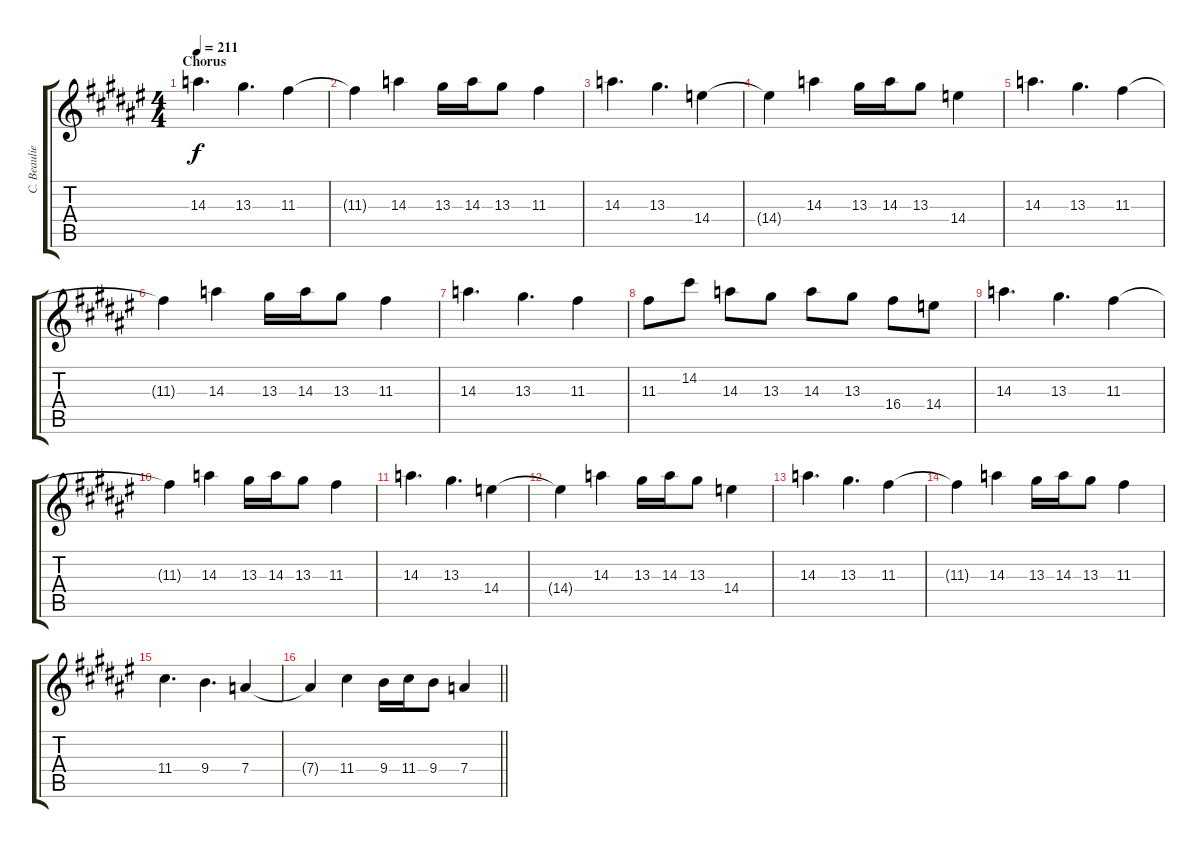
\track ("C. Beaulieu" "C. Beaulie") {instrument overdrivenguitar}
\staff {score tabs}
\tuning (E4 B3 G3 D3 A2 D2) {hide}
\ts (4 4)
\section ("" "Chorus")
\tempo 211
\clef g2
\ks d#minor
14.3.4{d dy f} 13.3.4{d} 11.3.4 |
11.3{t}.4 14.3.4 13.3.16 14.3.16 13.3.8 11.3.4 |
14.3.4{d} 13.3.4{d} 14.4.4 |
14.4{t}.4 14.3.4 13.3.16 14.3.16 13.3.8 14.4.4 |
14.3.4{d} 13.3.4{d} 11.3.4 |
11.3{t}.4 14.3.4 13.3.16 14.3.16 13.3.8 11.3.4 |
14.3.4{d} 13.3.4{d} 11.3.4 |
11.3.8 14.2.8 14.3.8 13.3.8 14.3.8 13.3.8 16.4.8 14.4.8 |
14.3.4{d} 13.3.4{d} 11.3.4 |
11.3{t}.4 14.3.4 13.3.16 14.3.16 13.3.8 11.3.4 |
14.3.4{d} 13.3.4{d} 14.4.4 |
14.4{t}.4 14.3.4 13.3.16 14.3.16 13.3.8 14.4.4 |
14.3.4{d} 13.3.4{d} 11.3.4 |
11.3{t}.4 14.3.4 13.3.16 14.3.16 13.3.8 11.3.4 |
11.4.4{d} 9.4.4{d} 7.4.4 |
\barLineRight lightlight
7.4{t}.4 11.4.4 9.4.16 11.4.16 9.4.8 7.4.4
